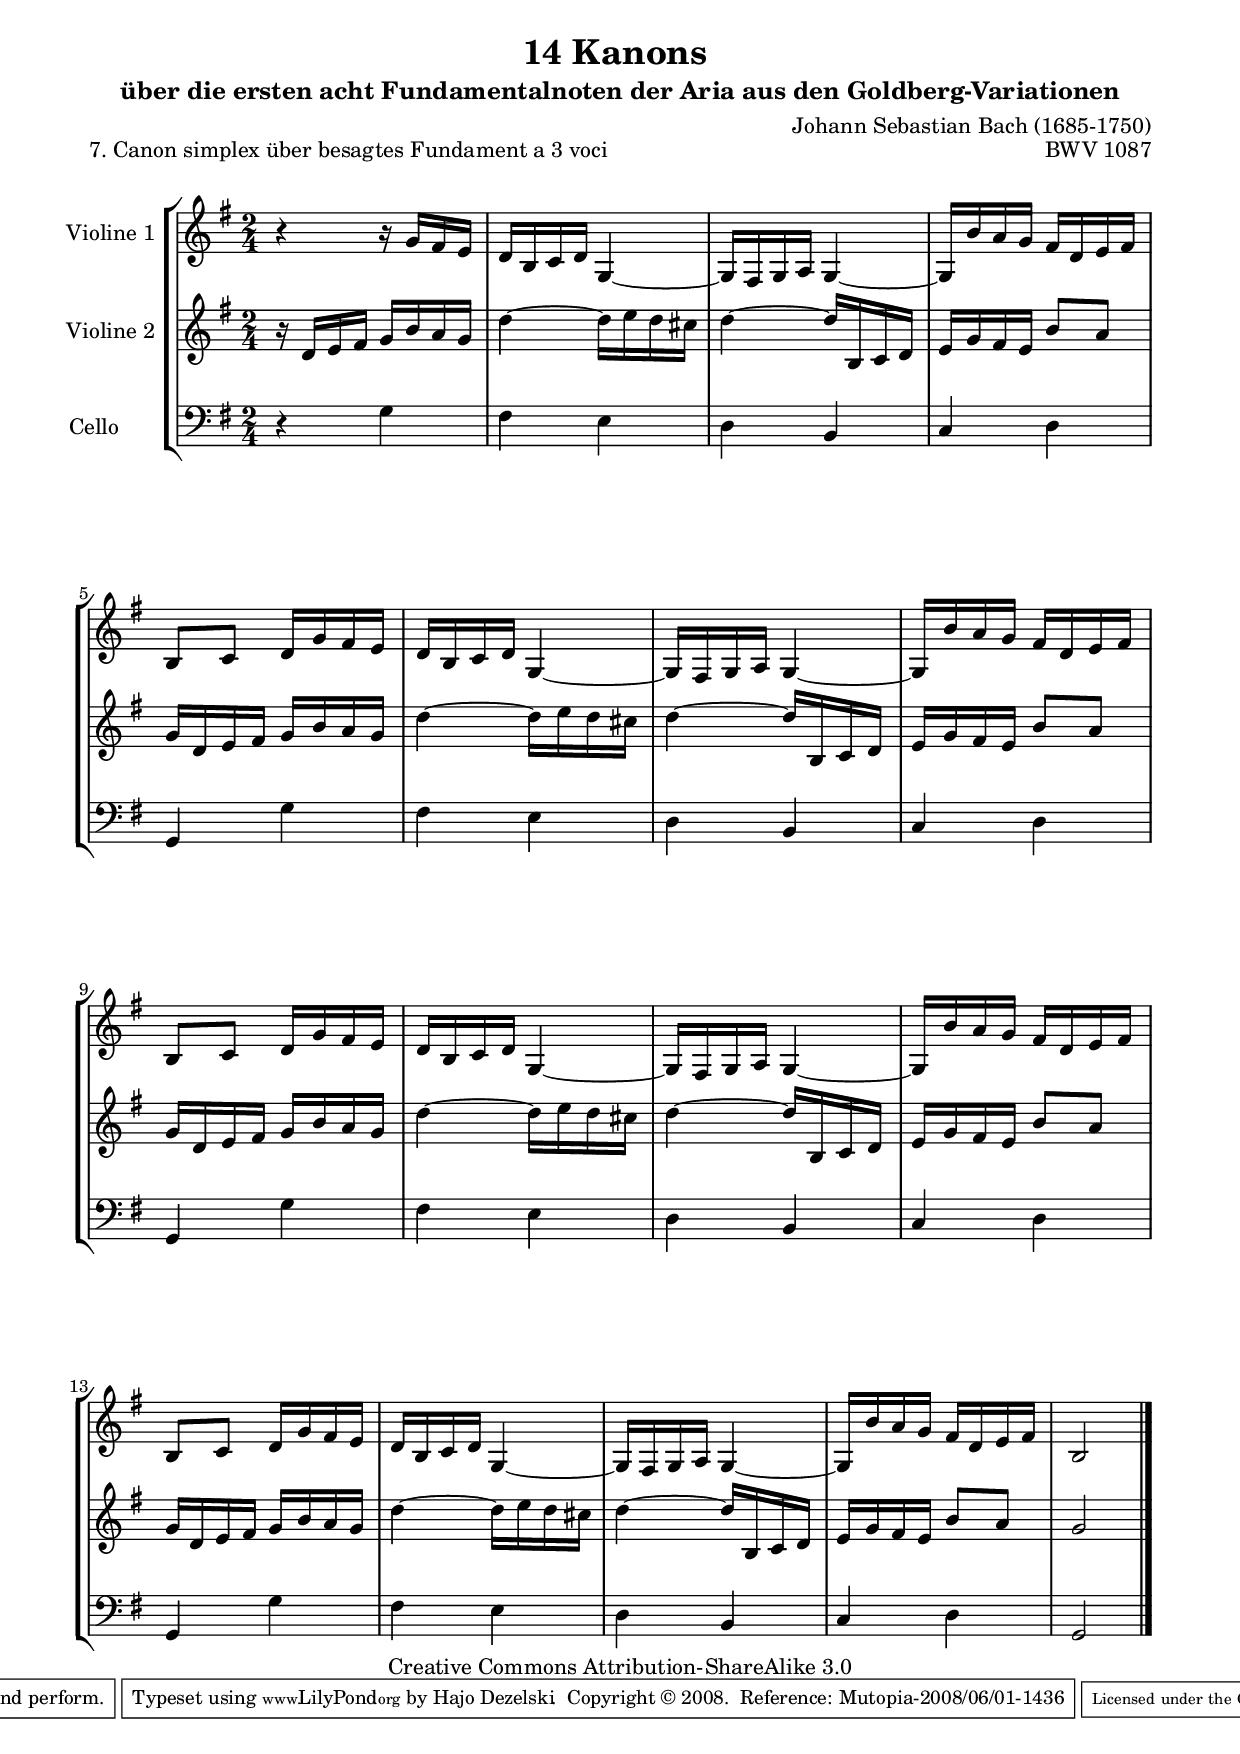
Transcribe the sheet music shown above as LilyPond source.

\version "2.11.46"

\paper {
    page-top-space = #0.0
    %indent = 0.0
    line-width = 18.0\cm
    ragged-bottom = ##f
    ragged-last-bottom = ##f
}

% #(set-default-paper-size "a4")

#(set-global-staff-size 19)

\header {
        title = "14 Kanons "
        subtitle = "über die ersten acht Fundamentalnoten der Aria aus den Goldberg-Variationen"
        piece = "7. Canon simplex über besagtes Fundament a 3 voci "
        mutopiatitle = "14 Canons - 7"
        composer = "Johann Sebastian Bach (1685-1750)"
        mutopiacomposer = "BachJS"
        opus = "BWV 1087"
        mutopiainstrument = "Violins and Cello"
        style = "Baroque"
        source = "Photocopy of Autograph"
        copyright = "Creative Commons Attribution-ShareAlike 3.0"
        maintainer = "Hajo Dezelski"
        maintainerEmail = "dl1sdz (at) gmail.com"
	
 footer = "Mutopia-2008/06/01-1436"
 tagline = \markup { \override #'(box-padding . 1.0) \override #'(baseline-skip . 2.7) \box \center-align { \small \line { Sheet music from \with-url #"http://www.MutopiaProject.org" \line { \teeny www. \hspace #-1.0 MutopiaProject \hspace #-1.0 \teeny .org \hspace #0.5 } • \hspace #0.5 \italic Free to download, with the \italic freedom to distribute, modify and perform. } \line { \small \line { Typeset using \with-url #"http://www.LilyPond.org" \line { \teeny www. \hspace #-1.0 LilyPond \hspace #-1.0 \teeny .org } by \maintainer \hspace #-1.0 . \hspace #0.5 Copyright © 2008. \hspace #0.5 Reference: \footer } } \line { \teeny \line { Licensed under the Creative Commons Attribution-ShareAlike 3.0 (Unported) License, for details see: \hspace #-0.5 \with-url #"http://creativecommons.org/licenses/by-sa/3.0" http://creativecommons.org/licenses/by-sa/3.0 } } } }
}

global= {
       \time 2/4
       \key g \major
     }

    violinOne = \new Voice { \relative c''{
       \set Staff.instrumentName = "Violine 1 "
       \set Staff.midiInstrument = "violin"
       r4 r16 g16 [ fis e ] | % 1
       d16 [ b c d ] g,4 ~ | % 2
       g16 [ fis g a ] g4 ~ | % 3
       g16 [ b' a g ] fis [ d e fis ] | % 4
       b,8 [ c ] d16 [ g fis e ] | % 5
      d16 [ b c d ] g,4 ~ | % 6
       g16 [ fis g a ] g4 ~ | % 7
       g16 [ b' a g ] fis [ d e fis ] | % 8
       b,8 [ c ] d16 [ g fis e ] | % 9
      d16 [ b c d ] g,4 ~ | % 10
       g16 [ fis g a ] g4 ~ | % 11
       g16 [ b' a g ] fis [ d e fis ] | % 12
       b,8 [ c ] d16 [ g fis e ] | % 13
      d16 [ b c d ] g,4 ~ | % 14
       g16 [ fis g a ] g4 ~ | % 15
       g16 [ b' a g ] fis [ d e fis ] | % 16
       b,2 \bar "|." }}

     violinTwo = \new Voice { \relative d'{
       \set Staff.instrumentName = "Violine 2 "
       \set Staff.midiInstrument = "violin"
       r16 d16 [ e fis ] g [ b a g ] | % 1
       d'4 ~ d16 [ e d cis ]  | % 2
       d4 ~ d16 [ b, c d ] | % 3
       e16 [ g fis e ] b'8 [ a ]| % 4
       g16 [ d e fis ] g [ b a g ] | % 5
       d'4 ~ d16 [ e d cis ]  | % 6
       d4 ~ d16 [ b, c d ] | % 7
       e16 [ g fis e ] b'8 [ a ] | % 8
       g16 [ d e fis ] g [ b a g ] | % 9
       d'4 ~ d16 [ e d cis ]  | % 10
       d4 ~ d16 [ b, c d ] | % 11
       e16 [ g fis e ] b'8 [ a ]| % 12
       g16 [ d e fis ] g [ b a g ] | % 13
       d'4 ~ d16 [ e d cis ]  | % 14
       d4 ~ d16 [ b, c d ] | % 15
       e16 [ g fis e ] b'8 [ a ] | % 8      
       g2  \bar "|." }}
 

     cello = \new Voice { \relative c' {
       \set Staff.instrumentName = "Cello       "
       \set Staff.midiInstrument = "cello"
       \clef bass
        r4 g4 | % 1
	fis4 e | % 2
	d4 b | % 3
	c4 d | % 4
	g,4 g' | % 5
	fis4 e | % 6
	d4 b | % 7
	c4 d | % 8
	g,4 g'4 | % 9
	fis4 e | % 10
	d4 b | % 11
	c4 d | % 12
	g,4 g' | % 13
	fis4 e | % 14
	d4 b | % 15
	c4 d | % 16
	g,2 \bar "|." }}

     \score {
        \new StaffGroup <<
           \new Staff << \global \violinOne >>
           \new Staff << \global \violinTwo >>
           \new Staff << \global \cello >>
        >>
        \layout { }
        \midi { }
     }
